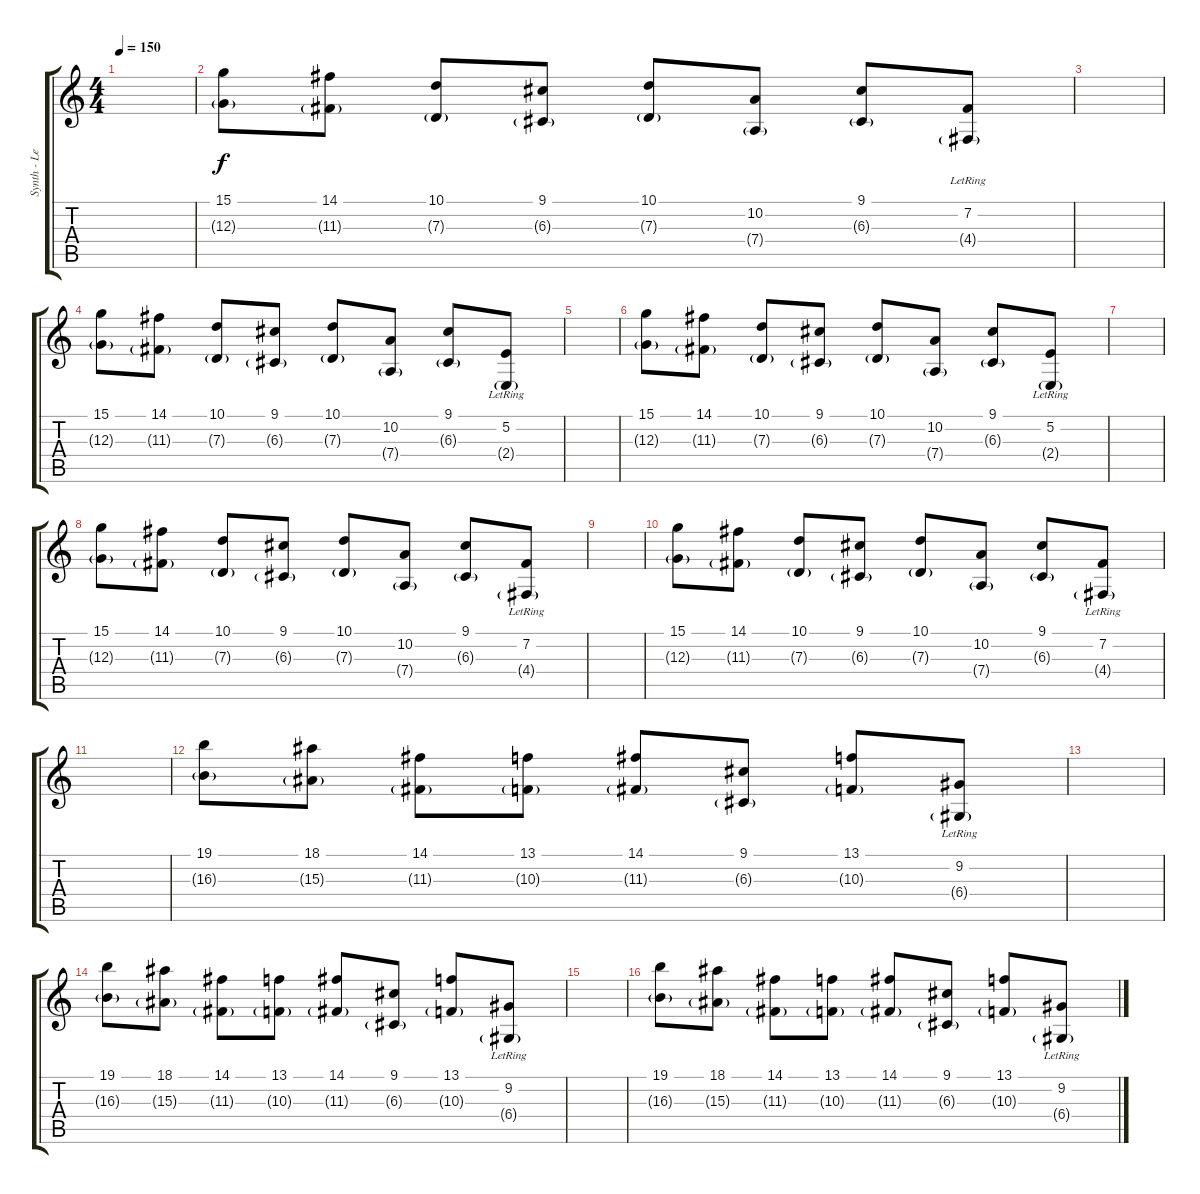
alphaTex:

\track ("Synth - Lead" "Synth - Le") {instrument harpsichord}
\staff {score tabs}
\tuning (E4 B3 G3 D3 A2 E2) {hide}
\ts (4 4)
\tempo 150
\clef g2
\ks c
|
(15.1 12.3{g}).8 (14.1 11.3{g}).8 (10.1 7.3{g}).8 (9.1 6.3{g}).8 (10.1 7.3{g}).8 (10.2 7.4{g}).8 (9.1 6.3{g}).8 (7.2{lr} 4.4{g lr}).8 |
|
(15.1 12.3{g}).8 (14.1 11.3{g}).8 (10.1 7.3{g}).8 (9.1 6.3{g}).8 (10.1 7.3{g}).8 (10.2 7.4{g}).8 (9.1 6.3{g}).8 (5.2{lr} 2.4{g lr}).8 |
|
(15.1 12.3{g}).8 (14.1 11.3{g}).8 (10.1 7.3{g}).8 (9.1 6.3{g}).8 (10.1 7.3{g}).8 (10.2 7.4{g}).8 (9.1 6.3{g}).8 (5.2{lr} 2.4{g lr}).8 |
|
(15.1 12.3{g}).8 (14.1 11.3{g}).8 (10.1 7.3{g}).8 (9.1 6.3{g}).8 (10.1 7.3{g}).8 (10.2 7.4{g}).8 (9.1 6.3{g}).8 (7.2{lr} 4.4{g lr}).8 |
|
(15.1 12.3{g}).8 (14.1 11.3{g}).8 (10.1 7.3{g}).8 (9.1 6.3{g}).8 (10.1 7.3{g}).8 (10.2 7.4{g}).8 (9.1 6.3{g}).8 (7.2{lr} 4.4{g lr}).8 |
|
(19.1 16.3{g}).8 (18.1 15.3{g}).8 (14.1 11.3{g}).8 (13.1 10.3{g}).8 (14.1 11.3{g}).8 (9.1 6.3{g}).8 (13.1 10.3{g}).8 (9.2{lr} 6.4{g lr}).8 |
|
(19.1 16.3{g}).8 (18.1 15.3{g}).8 (14.1 11.3{g}).8 (13.1 10.3{g}).8 (14.1 11.3{g}).8 (9.1 6.3{g}).8 (13.1 10.3{g}).8 (9.2{lr} 6.4{g lr}).8 |
|
(19.1 16.3{g}).8 (18.1 15.3{g}).8 (14.1 11.3{g}).8 (13.1 10.3{g}).8 (14.1 11.3{g}).8 (9.1 6.3{g}).8 (13.1 10.3{g}).8 (9.2{lr} 6.4{g lr}).8
